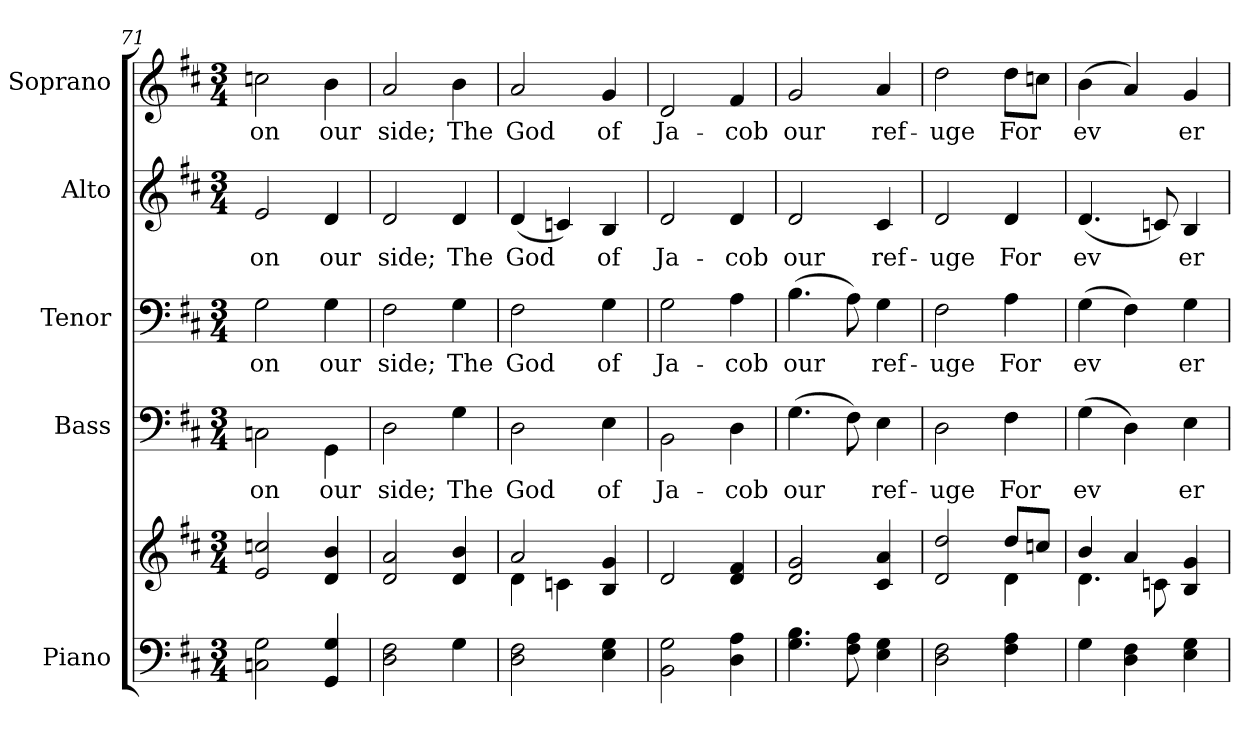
**kern	**kern	**kern	**text	**kern	**text	**kern	**text	**kern	**text
*part5	*part5	*part4	*part4	*part3	*part3	*part2	*part2	*part1	*part1
*staff6	*staff5	*staff4	*staff4	*staff3	*staff3	*staff2	*staff2	*staff1	*staff1
*I"Piano	*	*I"Bass	*	*I"Tenor	*	*I"Alto	*	*I"Soprano	*
*I'Pno.	*	*I'B.	*	*I'T.	*	*I'A.	*	*I'S.	*
*clefF4	*clefG2	*clefF4	*	*clefF4	*	*clefG2	*	*clefG2	*
*k[f#c#]	*k[f#c#]	*k[f#c#]	*	*k[f#c#]	*	*k[f#c#]	*	*k[f#c#]	*
*D:	*D:	*D:	*	*D:	*	*D:	*	*D:	*
*M3/4	*M3/4	*M3/4	*	*M3/4	*	*M3/4	*	*M3/4	*
=71	=71	=71	=71	=71	=71	=71	=71	=71	=71
!	!	!	!LO:LY:b:color=#000000	!	!	!	!	!	!
!	!	!	!	!	!LO:LY:b:color=#000000	!	!	!	!
!	!	!	!	!	!	!	!LO:LY:b:color=#000000	!	!
!	!	!	!	!	!	!	!	!	!LO:LY:b:color=#000000
2Cni\ 2Gi	2ei/ 2ccni	2Cni\	-on	2Gi\	-on	2ei/	-on	2ccni\	-on
!	!	!	!LO:LY:b:color=#000000	!	!	!	!	!	!
!	!	!	!	!	!LO:LY:b:color=#000000	!	!	!	!
!	!	!	!	!	!	!	!LO:LY:b:color=#000000	!	!
!	!	!	!	!	!	!	!	!	!LO:LY:b:color=#000000
4GGi/ 4Gi	4di/ 4bi	4GGi\	our	4Gi\	our	4di/	our	4bi\	our
!!LO:PB:g=z
=72	=72	=72	=72	=72	=72	=72	=72	=72	=72
!	!	!	!LO:LY:b:color=#000000	!	!	!	!	!	!
!	!	!	!	!	!LO:LY:b:color=#000000	!	!	!	!
!	!	!	!	!	!	!	!LO:LY:b:color=#000000	!	!
!	!	!	!	!	!	!	!	!	!LO:LY:b:color=#000000
2Di\ 2F#i	2di/ 2ai	2Di\	side;	2F#i\	side;	2di/	side;	2ai/	side;
!	!	!	!LO:LY:b:color=#000000	!	!	!	!	!	!
!	!	!	!	!	!LO:LY:b:color=#000000	!	!	!	!
!	!	!	!	!	!	!	!LO:LY:b:color=#000000	!	!
!	!	!	!	!	!	!	!	!	!LO:LY:b:color=#000000
4Gi\	4di/ 4bi	4Gi\	The	4Gi\	The	4di/	The	4bi\	The
=73	=73	=73	=73	=73	=73	=73	=73	=73	=73
*	*^	*	*	*	*	*	*	*	*
!	!	!	!	!LO:LY:b:color=#000000	!	!	!	!	!	!
!	!	!	!	!	!	!LO:LY:b:color=#000000	!	!	!	!
!	!	!	!	!	!	!	!	!LO:LY:b:color=#000000	!	!
!	!	!	!	!	!	!	!	!	!	!LO:LY:b:color=#000000
2Di\ 2F#i	2ai/	4di\	2Di\	God	2F#i\	God	(4di/	God	2ai/	God
.	.	4cni\	.	.	.	.	4cni/)	.	.	.
!	!	!	!	!LO:LY:b:color=#000000	!	!	!	!	!	!
!	!	!	!	!	!	!LO:LY:b:color=#000000	!	!	!	!
!	!	!	!	!	!	!	!	!LO:LY:b:color=#000000	!	!
!	!	!	!	!	!	!	!	!	!	!LO:LY:b:color=#000000
4Ei\ 4Gi	4Bi/ 4gi	4ryy	4Ei\	of	4Gi\	of	4Bi/	of	4gi/	of
*	*v	*v	*	*	*	*	*	*	*	*
=74	=74	=74	=74	=74	=74	=74	=74	=74	=74
*	*^	*	*	*	*	*	*	*	*
!	!	!	!	!LO:LY:b:color=#000000	!	!	!	!	!	!
*	*v	*v	*	*	*	*	*	*	*	*
*	*^	*	*	*	*	*	*	*	*
!	!	!	!	!	!	!LO:LY:b:color=#000000	!	!	!	!
*	*v	*v	*	*	*	*	*	*	*	*
*	*^	*	*	*	*	*	*	*	*
!	!	!	!	!	!	!	!	!LO:LY:b:color=#000000	!	!
*	*v	*v	*	*	*	*	*	*	*	*
*	*^	*	*	*	*	*	*	*	*
!	!	!	!	!	!	!	!	!	!	!LO:LY:b:color=#000000
*	*v	*v	*	*	*	*	*	*	*	*
2BBi\ 2Gi	2di/	2BBi\	Ja-	2Gi\	Ja-	2di/	Ja-	2di/	Ja-
!	!	!	!LO:LY:b:color=#000000	!	!	!	!	!	!
!	!	!	!	!	!LO:LY:b:color=#000000	!	!	!	!
!	!	!	!	!	!	!	!LO:LY:b:color=#000000	!	!
!	!	!	!	!	!	!	!	!	!LO:LY:b:color=#000000
4Di\ 4Ai	4di/ 4f#i	4Di\	-cob	4Ai\	-cob	4di/	-cob	4f#i/	-cob
!!LO:PB:g=z
=75	=75	=75	=75	=75	=75	=75	=75	=75	=75
!	!	!	!LO:LY:b:color=#000000	!	!	!	!	!	!
!	!	!	!	!	!LO:LY:b:color=#000000	!	!	!	!
!	!	!	!	!	!	!	!LO:LY:b:color=#000000	!	!
!	!	!	!	!	!	!	!	!	!LO:LY:b:color=#000000
4.Gi\ 4.Bi	2di/ 2gi	(4.Gi\	our	(4.Bi\	our	2di/	our	2gi/	our
8F#i\ 8Ai	.	8F#i\)	.	8Ai\)	.	.	.	.	.
!	!	!	!LO:LY:b:color=#000000	!	!	!	!	!	!
!	!	!	!	!	!LO:LY:b:color=#000000	!	!	!	!
!	!	!	!	!	!	!	!LO:LY:b:color=#000000	!	!
!	!	!	!	!	!	!	!	!	!LO:LY:b:color=#000000
4Ei\ 4Gi	4c#i/ 4ai	4Ei\	ref-	4Gi\	ref-	4c#i/	ref-	4ai/	ref-
=76	=76	=76	=76	=76	=76	=76	=76	=76	=76
*	*^	*	*	*	*	*	*	*	*
!	!	!	!	!LO:LY:b:color=#000000	!	!	!	!	!	!
!	!	!	!	!	!	!LO:LY:b:color=#000000	!	!	!	!
!	!	!	!	!	!	!	!	!LO:LY:b:color=#000000	!	!
!	!	!	!	!	!	!	!	!	!	!LO:LY:b:color=#000000
2Di\ 2F#i	2di/ 2ddi	2ryy	2Di\	-uge	2F#i\	-uge	2di/	-uge	2ddi\	-uge
!	!	!	!	!LO:LY:b:color=#000000	!	!	!	!	!	!
!	!	!	!	!	!	!LO:LY:b:color=#000000	!	!	!	!
!	!	!	!	!	!	!	!	!LO:LY:b:color=#000000	!	!
!	!	!	!	!	!	!	!	!	!	!LO:LY:b:color=#000000
4F#i\ 4Ai	8ddi/L	4di\	4F#i\	For	4Ai\	For	4di/	For	8ddi\L	For
.	8ccni/J	.	.	.	.	.	.	.	8ccni\J	.
=77	=77	=77	=77	=77	=77	=77	=77	=77	=77	=77
!	!	!	!	!LO:LY:b:color=#000000	!	!	!	!	!	!
!	!	!	!	!	!	!LO:LY:b:color=#000000	!	!	!	!
!	!	!	!	!	!	!	!	!LO:LY:b:color=#000000	!	!
!	!	!	!	!	!	!	!	!	!	!LO:LY:b:color=#000000
4Gi\	4bi/	4.di\	(4Gi\	ev	(4Gi\	ev	(4.di/	ev	(4bi\	ev
4Di\ 4F#i	4ai/	.	4Di\)	.	4F#i\)	.	.	.	4ai/)	.
.	.	8cni\	.	.	.	.	8cni/)	.	.	.
!	!	!	!	!LO:LY:b:color=#000000	!	!	!	!	!	!
!	!	!	!	!	!	!LO:LY:b:color=#000000	!	!	!	!
!	!	!	!	!	!	!	!	!LO:LY:b:color=#000000	!	!
!	!	!	!	!	!	!	!	!	!	!LO:LY:b:color=#000000
4Ei\ 4Gi	4Bi/ 4gi	4ryy	4Ei\	er	4Gi\	er	4Bi/	er	4gi/	er
*	*v	*v	*	*	*	*	*	*	*	*
=	=	=	=	=	=	=	=	=	=
*-	*-	*-	*-	*-	*-	*-	*-	*-	*-
